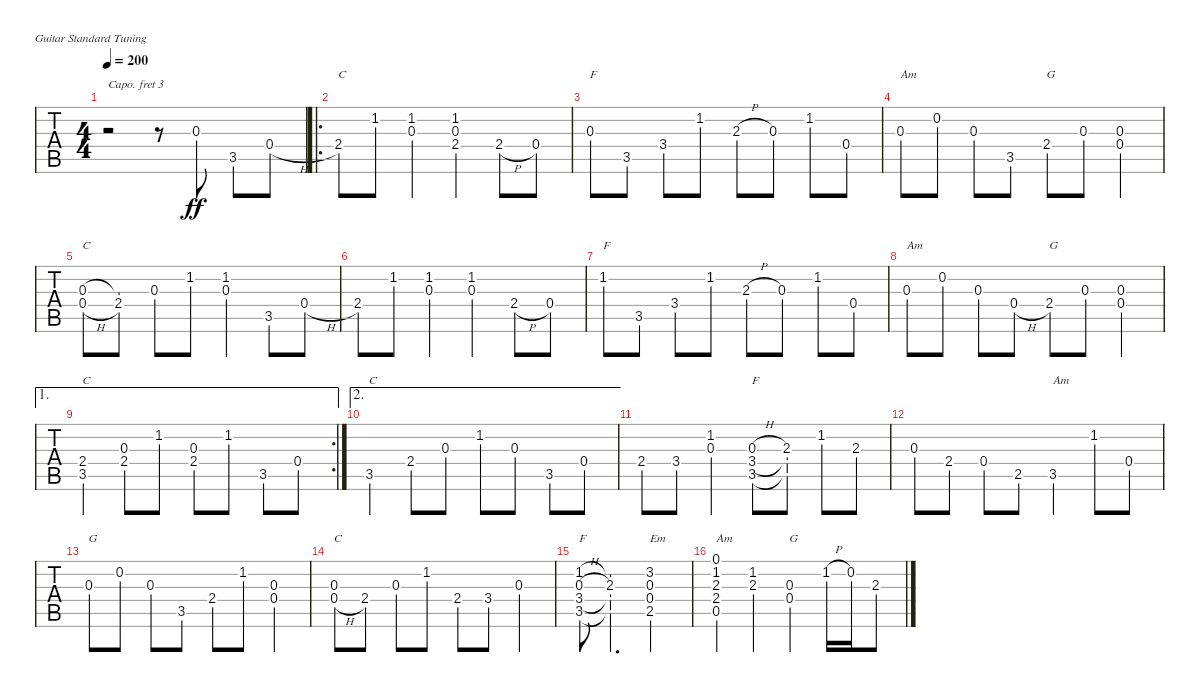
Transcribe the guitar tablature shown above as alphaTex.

\bracketExtendMode groupsimilarinstruments
\singleTrackTrackNamePolicy hidden
\multiTrackTrackNamePolicy hidden
\otherSystemsTrackNameOrientation horizontal
\track ("Guitar Lead" "Guitar Lea") {instrument acousticguitarsteel}
\staff {tabs}
\capo 3
\tuning (E4 B3 G3 D3 A2 E2)
\ts (4 4)
\tempo 200
\clef g2
\ks c
r.2{dy ff instrument acousticguitarsteel} r.8 0.3.8 3.5.8 0.4{h}.8 |
\ro
2.4.8{txt "C"} 1.2.8 (1.2 0.3).4 (1.2 0.3 2.4).4 2.4{h}.8 0.4.8 |
0.3.8{txt "F"} 3.5.8 3.4.8 1.2.8 2.3{h}.8 0.3.8 1.2.8 0.4.8 |
0.3.8{txt "Am"} 0.2.8 0.3.8 3.5.8 2.4.8{txt "G"} 0.3.8 (0.3 0.4).4 |
(0.3 0.4{h}).8{txt "C"} (0.3{t} 2.4).8 0.3.8 1.2.8 (1.2 0.3).4 3.5.8 0.4{h}.8 |
2.4.8 1.2.8 (1.2 0.3).4 (1.2 0.3).4 2.4{h}.8 0.4.8 |
1.2.8{txt "F"} 3.5.8 3.4.8 1.2.8 2.3{h}.8 0.3.8 1.2.8 0.4.8 |
0.3.8{txt "Am"} 0.2.8 0.3.8 0.4{h}.8 2.4.8{txt "G"} 0.3.8 (0.3 0.4).4 |
\ae 1
\rc 2
(2.4 3.5).4{txt "C"} (0.3 2.4).8 1.2.8 (0.3 2.4).8 1.2.8 3.5.8 0.4.8 |
\ae 2
3.5.4{txt "C"} 2.4.8 0.3.8 1.2.8 0.3.8 3.5.8 0.4.8 |
2.4.8 3.4.8 (0.3 1.2).4 (0.3{h} 3.4 3.5).8{txt "F"} (2.3 3.5{t} 3.4{t}).8 1.2.8 2.3.8 |
0.3.8 2.4.8 0.4.8 2.5.8 3.5.4{txt "Am"} 1.2.8 0.4.8 |
0.3.8{txt "G"} 0.2.8 0.3.8 3.5.8 2.4.8 1.2.8 (0.3 0.4).4 |
(0.4{h} 0.3).8{txt "C"} 2.4.8 0.3.8 1.2.8 2.4.8 3.4.8 0.3.4 |
(1.2 3.4 3.5 0.3{h}).8{txt "F"} (2.3 1.2{t} 3.4{t} 3.5{t}).4{d} (3.2 0.3 0.4 2.5).2{txt "Em"} |
(0.1 1.2 2.3 2.4 0.5).4{txt "Am"} (1.2 2.3).4 (0.3 0.4).4{txt "G"} 1.2{h}.16 0.2.16 2.3.8
